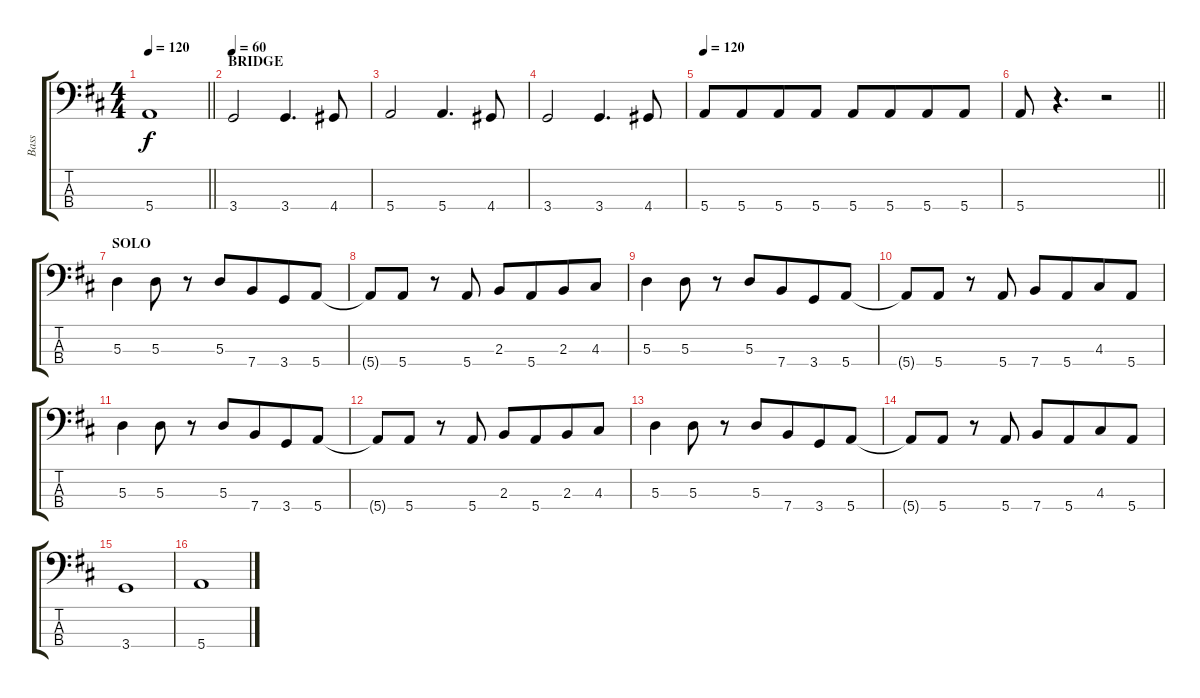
\track ("Bass" "Bass") {instrument electricbasspick}
\staff {score tabs}
\tuning (G2 D2 A1 E1) {hide}
\ts (4 4)
\tempo 120
\clef f4
\barLineRight lightlight
\ks d
5.4{t}.1{dy f} |
\section ("" "BRIDGE")
\tempo 60
3.4.2 3.4.4{d} 4.4.8 |
5.4.2 5.4.4{d} 4.4.8 |
3.4.2 3.4.4{d} 4.4.8 |
\tempo 120
5.4.8 5.4.8{beam merge} 5.4.8 5.4.8 5.4.8 5.4.8{beam merge} 5.4.8 5.4.8 |
\barLineRight lightlight
5.4.8 r.4{d} r.2 |
\section ("" "SOLO")
5.3.4 5.3.8 r.8 5.3.8 7.4.8{beam merge} 3.4.8 5.4.8 |
5.4{t}.8 5.4.8 r.8 5.4.8 2.3.8 5.4.8{beam merge} 2.3.8 4.3.8 |
5.3.4 5.3.8 r.8 5.3.8 7.4.8{beam merge} 3.4.8 5.4.8 |
5.4{t}.8 5.4.8 r.8 5.4.8 7.4.8 5.4.8{beam merge} 4.3.8 5.4.8 |
5.3.4 5.3.8 r.8 5.3.8 7.4.8{beam merge} 3.4.8 5.4.8 |
5.4{t}.8 5.4.8 r.8 5.4.8 2.3.8 5.4.8{beam merge} 2.3.8 4.3.8 |
5.3.4 5.3.8 r.8 5.3.8 7.4.8{beam merge} 3.4.8 5.4.8 |
5.4{t}.8 5.4.8 r.8 5.4.8 7.4.8 5.4.8{beam merge} 4.3.8 5.4.8 |
3.4.1 |
5.4.1
